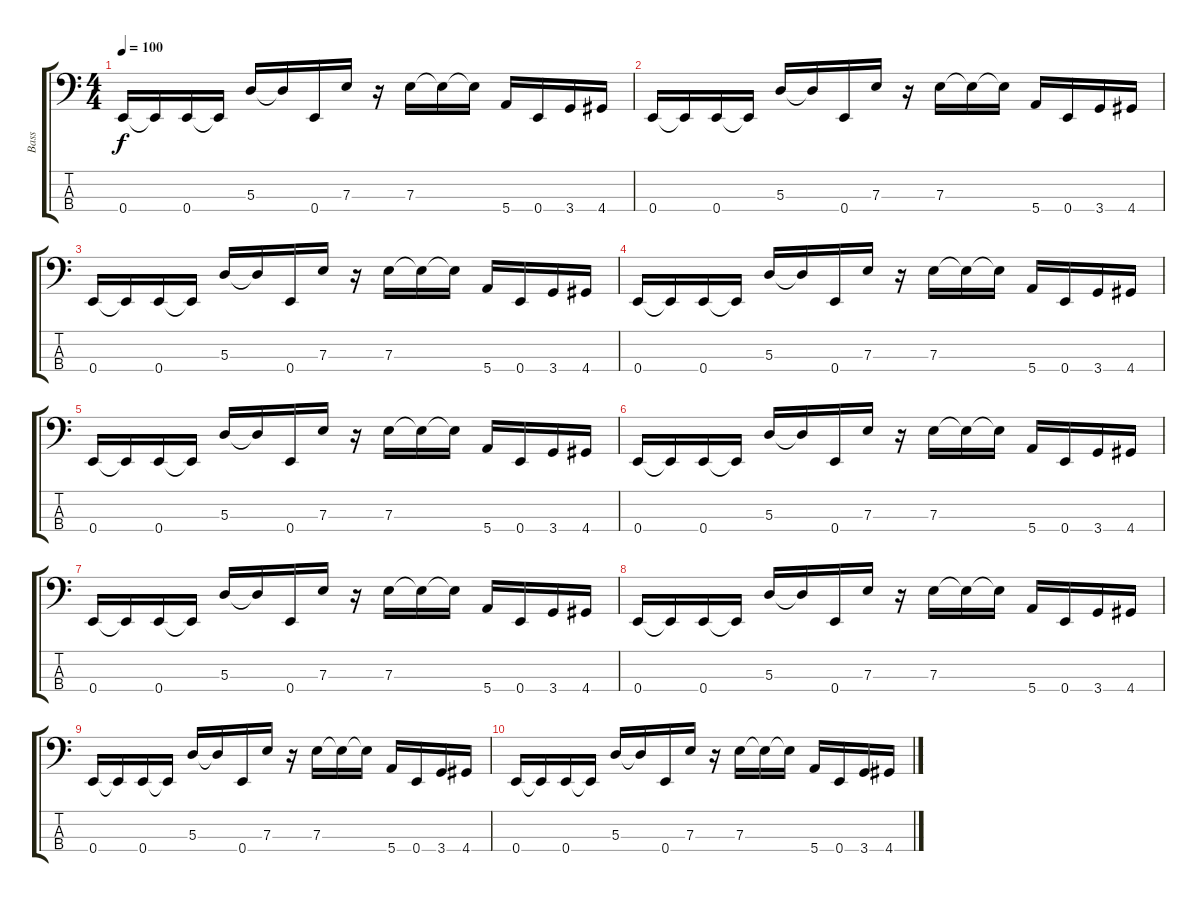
\track ("Bass" "Bass") {instrument electricbassfinger}
\staff {score tabs}
\tuning (A2 D2 A1 E1) {hide}
\ts (4 4)
\tempo 100
\clef f4
\ks c
0.4.16{dy f} 0.4{t}.16 0.4.16 0.4{t}.16 5.3.16 5.3{t}.16 0.4.16 7.3.16 r.16 7.3.16 7.3{t}.16 7.3{t}.16 5.4.16 0.4.16 3.4.16 4.4.16 |
0.4.16 0.4{t}.16 0.4.16 0.4{t}.16 5.3.16 5.3{t}.16 0.4.16 7.3.16 r.16 7.3.16 7.3{t}.16 7.3{t}.16 5.4.16 0.4.16 3.4.16 4.4.16 |
0.4.16 0.4{t}.16 0.4.16 0.4{t}.16 5.3.16 5.3{t}.16 0.4.16 7.3.16 r.16 7.3.16 7.3{t}.16 7.3{t}.16 5.4.16 0.4.16 3.4.16 4.4.16 |
0.4.16 0.4{t}.16 0.4.16 0.4{t}.16 5.3.16 5.3{t}.16 0.4.16 7.3.16 r.16 7.3.16 7.3{t}.16 7.3{t}.16 5.4.16 0.4.16 3.4.16 4.4.16 |
0.4.16 0.4{t}.16 0.4.16 0.4{t}.16 5.3.16 5.3{t}.16 0.4.16 7.3.16 r.16 7.3.16 7.3{t}.16 7.3{t}.16 5.4.16 0.4.16 3.4.16 4.4.16 |
0.4.16 0.4{t}.16 0.4.16 0.4{t}.16 5.3.16 5.3{t}.16 0.4.16 7.3.16 r.16 7.3.16 7.3{t}.16 7.3{t}.16 5.4.16 0.4.16 3.4.16 4.4.16 |
0.4.16 0.4{t}.16 0.4.16 0.4{t}.16 5.3.16 5.3{t}.16 0.4.16 7.3.16 r.16 7.3.16 7.3{t}.16 7.3{t}.16 5.4.16 0.4.16 3.4.16 4.4.16 |
0.4.16 0.4{t}.16 0.4.16 0.4{t}.16 5.3.16 5.3{t}.16 0.4.16 7.3.16 r.16 7.3.16 7.3{t}.16 7.3{t}.16 5.4.16 0.4.16 3.4.16 4.4.16 |
0.4.16 0.4{t}.16 0.4.16 0.4{t}.16 5.3.16 5.3{t}.16 0.4.16 7.3.16 r.16 7.3.16 7.3{t}.16 7.3{t}.16 5.4.16 0.4.16 3.4.16 4.4.16 |
0.4.16 0.4{t}.16 0.4.16 0.4{t}.16 5.3.16 5.3{t}.16 0.4.16 7.3.16 r.16 7.3.16 7.3{t}.16 7.3{t}.16 5.4.16 0.4.16 3.4.16 4.4.16
